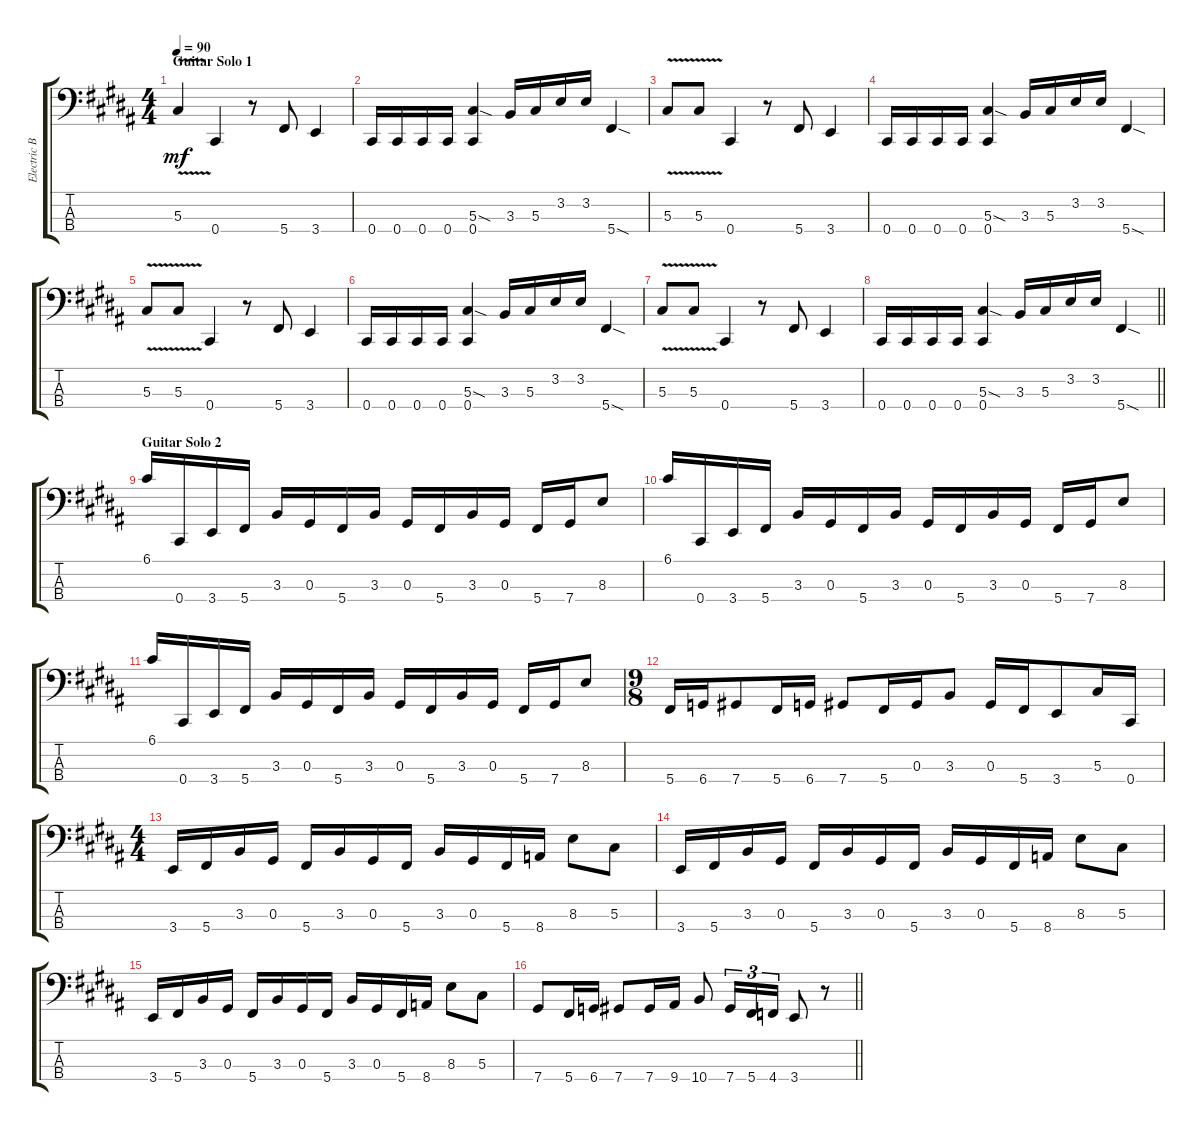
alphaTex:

\track ("Electric Bass" "Electric B") {instrument electricbassfinger}
\staff {score tabs}
\tuning (G2 Db2 Ab1 Db1) {hide}
\ts (4 4)
\section ("" "Guitar Solo 1")
\tempo 90
\clef f4
\ks b
5.3{v}.4{dy mf} 0.4.4 r.8 5.4.8 3.4.4 |
0.4.16 0.4.16 0.4.16 0.4.16 (5.3{sod} 0.4).4 3.3.16 5.3.16 3.2.16 3.2.16 5.4{sod}.4 |
5.3{v}.8 5.3{v}.8 0.4.4 r.8 5.4.8 3.4.4 |
0.4.16 0.4.16 0.4.16 0.4.16 (5.3{sod} 0.4).4 3.3.16 5.3.16 3.2.16 3.2.16 5.4{sod}.4 |
5.3{v}.8 5.3{v}.8 0.4.4 r.8 5.4.8 3.4.4 |
0.4.16 0.4.16 0.4.16 0.4.16 (5.3{sod} 0.4).4 3.3.16 5.3.16 3.2.16 3.2.16 5.4{sod}.4 |
5.3{v}.8 5.3{v}.8 0.4.4 r.8 5.4.8 3.4.4 |
\barLineRight lightlight
0.4.16 0.4.16 0.4.16 0.4.16 (5.3{sod} 0.4).4 3.3.16 5.3.16 3.2.16 3.2.16 5.4{sod}.4 |
\section ("" "Guitar Solo 2")
6.1.16 0.4.16 3.4.16 5.4.16 3.3.16 0.3.16 5.4.16 3.3.16 0.3.16 5.4.16 3.3.16 0.3.16 5.4.16 7.4.16 8.3.8 |
6.1.16 0.4.16 3.4.16 5.4.16 3.3.16 0.3.16 5.4.16 3.3.16 0.3.16 5.4.16 3.3.16 0.3.16 5.4.16 7.4.16 8.3.8 |
6.1.16 0.4.16 3.4.16 5.4.16 3.3.16 0.3.16 5.4.16 3.3.16 0.3.16 5.4.16 3.3.16 0.3.16 5.4.16 7.4.16 8.3.8 |
\ts (9 8)
5.4.16 6.4.16 7.4.8 5.4.16 6.4.16 7.4.8 5.4.16 0.3.16 3.3.8 0.3.16 5.4.16 3.4.8 5.3.16 0.4.16 |
\ts (4 4)
3.4.16 5.4.16 3.3.16 0.3.16 5.4.16 3.3.16 0.3.16 5.4.16 3.3.16 0.3.16 5.4.16 8.4.16 8.3.8 5.3.8 |
3.4.16 5.4.16 3.3.16 0.3.16 5.4.16 3.3.16 0.3.16 5.4.16 3.3.16 0.3.16 5.4.16 8.4.16 8.3.8 5.3.8 |
3.4.16 5.4.16 3.3.16 0.3.16 5.4.16 3.3.16 0.3.16 5.4.16 3.3.16 0.3.16 5.4.16 8.4.16 8.3.8 5.3.8 |
\barLineRight lightlight
7.4.8 5.4.16 6.4.16 7.4.8 7.4.16 9.4.16 10.4.8 7.4.16{tu (3 2)} 5.4.16{tu (3 2)} 4.4.16{tu (3 2)} 3.4.8 r.8
